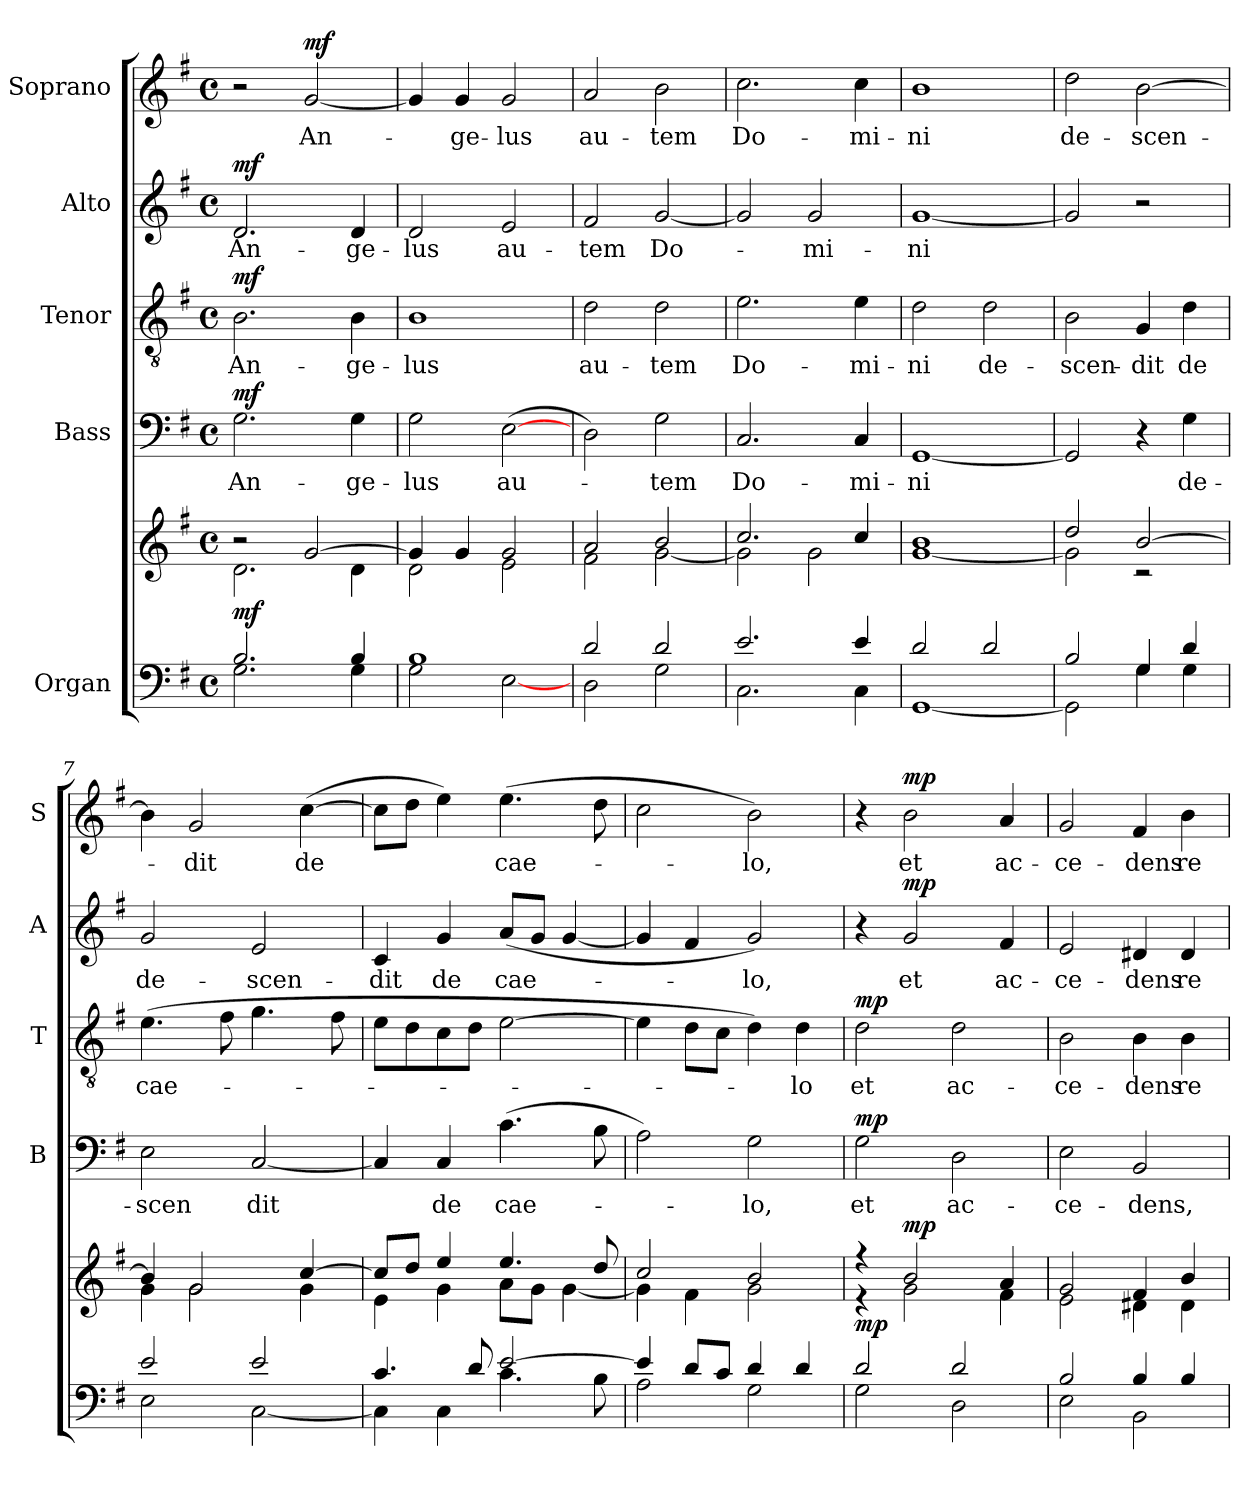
**kern	**kern	**dynam	**kern	**text	**dynam	**kern	**text	**dynam	**kern	**text	**dynam	**kern	**text	**dynam
*part5	*part5	*part5	*part4	*part4	*part4	*part3	*part3	*part3	*part2	*part2	*part2	*part1	*part1	*part1
*staff6	*staff5	*staff5/6	*staff4	*staff4	*staff4	*staff3	*staff3	*staff3	*staff2	*staff2	*staff2	*staff1	*staff1	*staff1
*I"Organ	*	*	*I"Bass	*	*	*I"Tenor	*	*	*I"Alto	*	*	*I"Soprano	*	*
*	*	*	*I'B	*	*	*I'T	*	*	*I'A	*	*	*I'S	*	*
*clefF4	*clefG2	*	*clefF4	*	*	*clefGv2	*	*	*clefG2	*	*	*clefG2	*	*
*k[f#]	*k[f#]	*	*k[f#]	*	*	*k[f#]	*	*	*k[f#]	*	*	*k[f#]	*	*
*G:	*G:	*	*G:	*	*	*G:	*	*	*G:	*	*	*G:	*	*
*M4/4	*M4/4	*	*M4/4	*	*	*M4/4	*	*	*M4/4	*	*	*M4/4	*	*
*met(c)	*met(c)	*	*met(c)	*	*	*met(c)	*	*	*met(c)	*	*	*met(c)	*	*
*MM84	*MM84	*	*MM84	*	*	*MM84	*	*	*MM84	*	*	*MM84	*	*
=1	=1	=1	=1	=1	=1	=1	=1	=1	=1	=1	=1	=1	=1	=1
*^	*^	*	*	*	*	*	*	*	*	*	*	*	*	*
!	!	!	!	!LO:DY:b	!	!LO:LY:b	!LO:DY:a	!	!LO:LY:b	!LO:DY:a	!	!LO:LY:b	!LO:DY:a	!	!	!
2.B/	2.G\	2rcc	2.d\	mf	2.G\	An-	mf	2.B\	An-	mf	2.d/	An-	mf	2r	.	.
!	!	!	!	!	!	!	!	!	!	!	!	!	!	!	!LO:LY:b	!LO:DY:a
.	.	[>2g/	.	.	.	.	.	.	.	.	.	.	.	[2g/	An-	mf
!	!	!	!	!	!	!LO:LY:b	!	!	!LO:LY:b	!	!	!LO:LY:b	!	!	!	!
4B/	4G\	.	4d\	.	4G\	-ge-	.	4B\	-ge-	.	4d/	-ge-	.	.	.	.
=2	=2	=2	=2	=2	=2	=2	=2	=2	=2	=2	=2	=2	=2	=2	=2	=2
!	!	!	!	!	!	!LO:LY:b	!	!	!LO:LY:b	!	!	!LO:LY:b	!	!	!	!
1B	2G\	4g/]	2d\	.	2G\	-lus	.	1B	-lus	.	2d/	-lus	.	4g/]	.	.
!	!	!	!	!	!	!	!	!	!	!	!	!	!	!	!LO:LY:b	!
.	.	4g/	.	.	.	.	.	.	.	.	.	.	.	4g/	-ge-	.
!	!	!	!	!	!	!LO:LY:b	!	!	!	!	!	!LO:LY:b	!	!	!LO:LY:b	!
.	[<2E\	2g/	2e\	.	(>[2E\	au-	.	.	.	.	2e/	au-	.	2g/	-lus	.
=3	=3	=3	=3	=3	=3	=3	=3	=3	=3	=3	=3	=3	=3	=3	=3	=3
!	!	!	!	!	!	!	!	!	!LO:LY:b	!	!	!LO:LY:b	!	!	!LO:LY:b	!
2d/	2D\	2a/	2f#\	.	2D\)	.	.	2d\	au-	.	2f#/	-tem	.	2a/	au-	.
!	!	!	!	!	!	!LO:LY:b	!	!	!LO:LY:b	!	!	!LO:LY:b	!	!	!LO:LY:b	!
2d/	2G\	2b/	[<2g\	.	2G\	-tem	.	2d\	-tem	.	[2g/	Do-	.	2b\	-tem	.
=4	=4	=4	=4	=4	=4	=4	=4	=4	=4	=4	=4	=4	=4	=4	=4	=4
!	!	!	!	!	!	!LO:LY:b	!	!	!LO:LY:b	!	!	!	!	!	!LO:LY:b	!
2.e/	2.C\	2.cc/	2g\]	.	2.C/	Do-	.	2.e\	Do-	.	2g/]	.	.	2.cc\	Do-	.
!	!	!	!	!	!	!	!	!	!	!	!	!LO:LY:b	!	!	!	!
.	.	.	2g\	.	.	.	.	.	.	.	2g/	-mi-	.	.	.	.
!	!	!	!	!	!	!LO:LY:b	!	!	!LO:LY:b	!	!	!	!	!	!LO:LY:b	!
4e/	4C\	4cc/	.	.	4C/	-mi-	.	4e\	-mi-	.	.	.	.	4cc\	-mi-	.
=5	=5	=5	=5	=5	=5	=5	=5	=5	=5	=5	=5	=5	=5	=5	=5	=5
!	!	!	!	!	!	!LO:LY:b	!	!	!LO:LY:b	!	!	!LO:LY:b	!	!	!LO:LY:b	!
2d/	[<1GG	1b	[<1g	.	[1GG	-ni	.	2d\	-ni	.	[1g	-ni	.	1b	-ni	.
!	!	!	!	!	!	!	!	!	!LO:LY:b	!	!	!	!	!	!	!
2d/	.	.	.	.	.	.	.	2d\	de-	.	.	.	.	.	.	.
=6	=6	=6	=6	=6	=6	=6	=6	=6	=6	=6	=6	=6	=6	=6	=6	=6
!	!	!	!	!	!	!	!	!	!LO:LY:b	!	!	!	!	!	!LO:LY:b	!
2B/	2GG\]	2dd/	2g\]	.	2GG/]	.	.	2B\	-scen-	.	2g/]	.	.	2dd\	de-	.
!	!	!	!	!	!	!	!	!	!LO:LY:b	!	!	!	!	!	!LO:LY:b	!
4G/	4G\	[>2b/	2rc	.	4r	.	.	4G/	-dit	.	2r	.	.	[2b\	-scen-	.
!	!	!	!	!	!	!LO:LY:b	!	!	!LO:LY:b	!	!	!	!	!	!	!
4d/	4G\	.	.	.	4G\	de-	.	4d\	de	.	.	.	.	.	.	.
=7	=7	=7	=7	=7	=7	=7	=7	=7	=7	=7	=7	=7	=7	=7	=7	=7
!	!	!	!	!	!	!LO:LY:b	!	!	!LO:LY:b	!	!	!LO:LY:b	!	!	!	!
2e/	2E\	4b/]	4g\	.	2E\	-scen	.	(>4.e\	cae-	.	2g/	de-	.	4b\]	.	.
!	!	!	!	!	!	!	!	!	!	!	!	!	!	!	!LO:LY:b	!
.	.	2g/	2g\	.	.	.	.	.	.	.	.	.	.	2g/	-dit	.
.	.	.	.	.	.	.	.	8f#\	.	.	.	.	.	.	.	.
!	!	!	!	!	!	!LO:LY:b	!	!	!	!	!	!LO:LY:b	!	!	!	!
2e/	[<2C\	.	.	.	[2C/	dit	.	4.g\	.	.	2e/	-scen-	.	.	.	.
!	!	!	!	!	!	!	!	!	!	!	!	!	!	!	!LO:LY:b	!
.	.	[>4cc/	4g\	.	.	.	.	.	.	.	.	.	.	(>[4cc\	de	.
.	.	.	.	.	.	.	.	8f#\	.	.	.	.	.	.	.	.
!!LO:LB:g=z
=8	=8	=8	=8	=8	=8	=8	=8	=8	=8	=8	=8	=8	=8	=8	=8	=8
!	!	!	!	!	!	!	!	!	!	!	!	!LO:LY:b	!	!	!	!
4.c/	4C\]	8cc/L]	4e\	.	4C/]	.	.	8e\L	.	.	4c/	-dit	.	8cc\L]	.	.
.	.	8dd/J	.	.	.	.	.	8d\	.	.	.	.	.	8dd\J	.	.
!	!	!	!	!	!	!LO:LY:b	!	!	!	!	!	!LO:LY:b	!	!	!	!
.	4C\	4ee/	4g\	.	4C/	de	.	8c\	.	.	4g/	de	.	4ee\)	.	.
8d/	.	.	.	.	.	.	.	8d\J	.	.	.	.	.	.	.	.
!	!	!	!	!	!	!LO:LY:b	!	!	!	!	!	!LO:LY:b	!	!	!LO:LY:b	!
[>2e/	4.c\	4.ee/	8a\L	.	(>4.c\	cae-	.	[2e\	.	.	(<8a/L	cae-	.	(>4.ee\	cae-	.
.	.	.	8g\J	.	.	.	.	.	.	.	8g/J	.	.	.	.	.
.	.	.	[<4g\	.	.	.	.	.	.	.	[4g/	.	.	.	.	.
.	8B\	8dd/	.	.	8B\	.	.	.	.	.	.	.	.	8dd\	.	.
=9	=9	=9	=9	=9	=9	=9	=9	=9	=9	=9	=9	=9	=9	=9	=9	=9
4e/]	2A\	2cc/	4g\]	.	2A\)	.	.	4e\]	.	.	4g/]	.	.	2cc\	.	.
8d/L	.	.	4f#\	.	.	.	.	8d\L	.	.	4f#/	.	.	.	.	.
8c/J	.	.	.	.	.	.	.	8c\J	.	.	.	.	.	.	.	.
!	!	!	!	!	!	!LO:LY:b	!	!	!	!	!	!LO:LY:b	!	!	!LO:LY:b	!
4d/	2G\	2b/	2g\	.	2G\	-lo,	.	4d\)	.	.	2g/)	-lo,	.	2b\)	-lo,	.
!	!	!	!	!	!	!	!	!	!LO:LY:b	!	!	!	!	!	!	!
4d/	.	.	.	.	.	.	.	4d\	-lo	.	.	.	.	.	.	.
=10	=10	=10	=10	=10	=10	=10	=10	=10	=10	=10	=10	=10	=10	=10	=10	=10
!	!	!	!	!LO:DY:a=2	!	!LO:LY:b	!LO:DY:a	!	!LO:LY:b	!LO:DY:a	!	!	!	!	!	!
2d/	2G\	4r	4r	mp	2G\	et	mp	2d\	et	mp	4r	.	.	4r	.	.
!	!	!	!	!LO:DY:a	!	!	!	!	!	!	!	!LO:LY:b	!LO:DY:a	!	!LO:LY:b	!LO:DY:a
.	.	2b/	2g\	mp	.	.	.	.	.	.	2g/	et	mp	2b\	et	mp
!	!	!	!	!	!	!LO:LY:b	!	!	!LO:LY:b	!	!	!	!	!	!	!
2d/	2D\	.	.	.	2D\	ac-	.	2d\	ac-	.	.	.	.	.	.	.
!	!	!	!	!	!	!	!	!	!	!	!	!LO:LY:b	!	!	!LO:LY:b	!
.	.	4a/	4f#\	.	.	.	.	.	.	.	4f#/	ac-	.	4a/	ac-	.
=11	=11	=11	=11	=11	=11	=11	=11	=11	=11	=11	=11	=11	=11	=11	=11	=11
!	!	!	!	!	!	!LO:LY:b	!	!	!LO:LY:b	!	!	!LO:LY:b	!	!	!LO:LY:b	!
2B/	2E\	2g/	2e\	.	2E\	-ce-	.	2B\	-ce-	.	2e/	-ce-	.	2g/	-ce-	.
!	!	!	!	!	!	!LO:LY:b	!	!	!LO:LY:b	!	!	!LO:LY:b	!	!	!LO:LY:b	!
4B/	2BB\	4f#/	4d#X\	.	2BB/	-dens,	.	4B\	-dens	.	4d#X/	-dens	.	4f#/	-dens	.
!	!	!	!	!	!	!	!	!	!LO:LY:b	!	!	!LO:LY:b	!	!	!LO:LY:b	!
4B/	.	4b/	4d#\	.	.	.	.	4B\	re-	.	4d#/	re-	.	4b\	re-	.
*v	*v	*	*	*	*	*	*	*	*	*	*	*	*	*	*	*
*	*v	*v	*	*	*	*	*	*	*	*	*	*	*	*	*
=	=	=	=	=	=	=	=	=	=	=	=	=	=	=
*-	*-	*-	*-	*-	*-	*-	*-	*-	*-	*-	*-	*-	*-	*-
